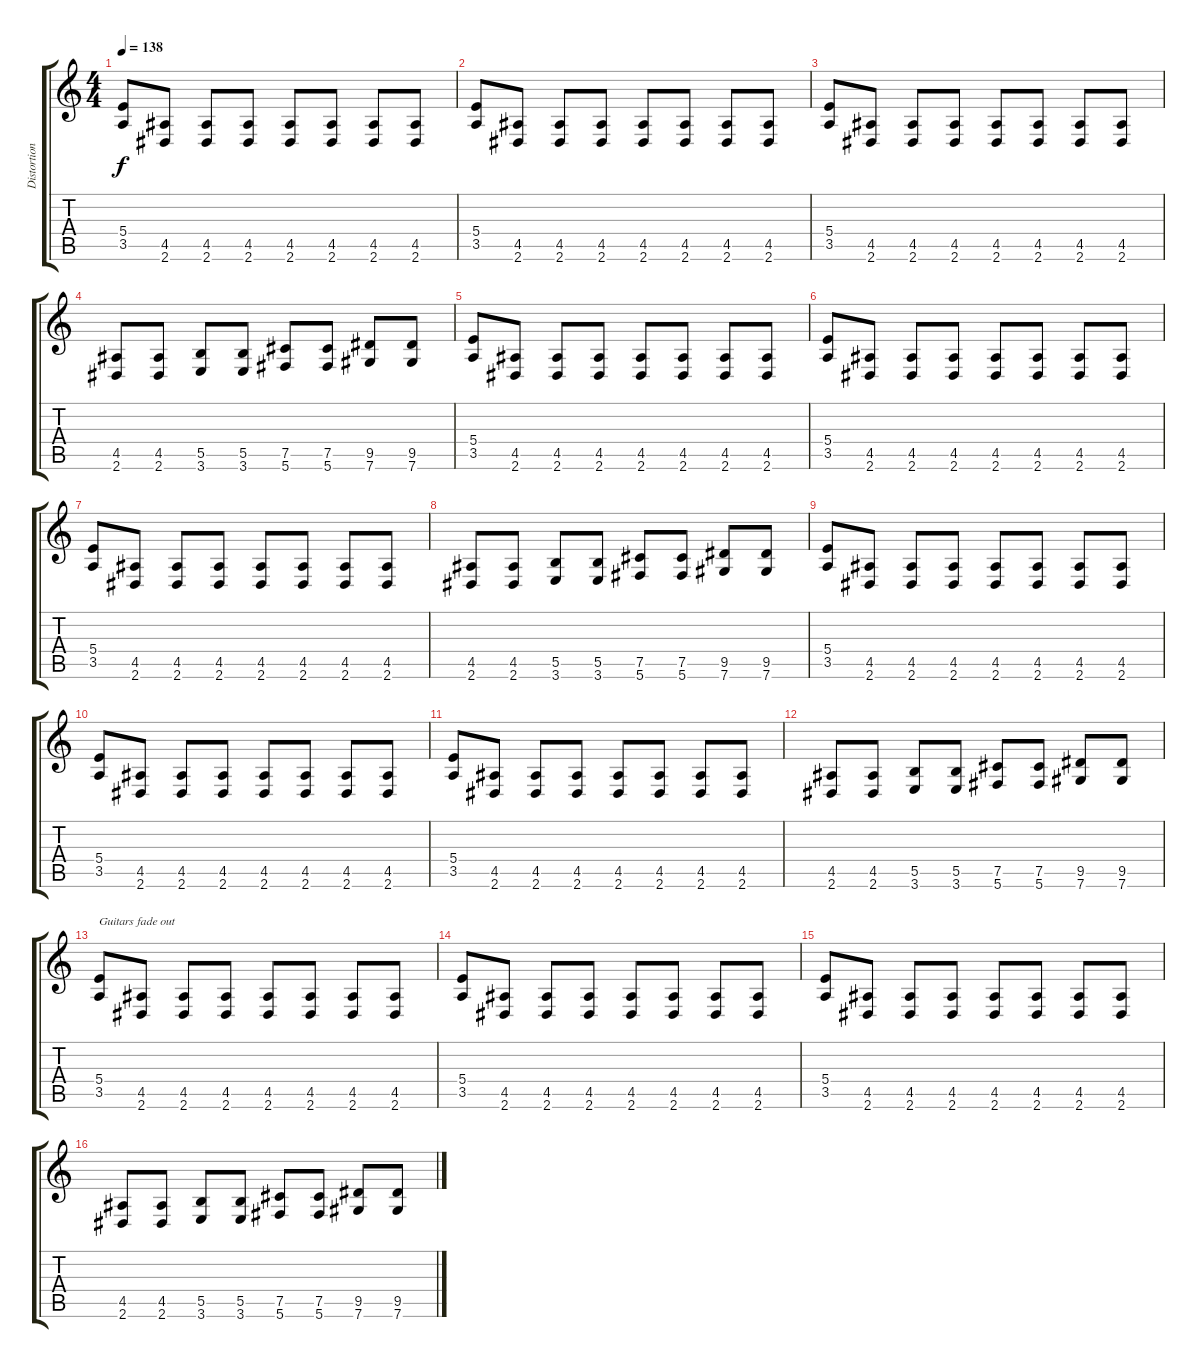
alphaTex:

\track ("Distortion guitar 2" "Distortion") {instrument distortionguitar}
\staff {score tabs}
\tuning (Db4 Ab3 E3 B2 Gb2 Db2) {hide}
\ts (4 4)
\tempo 138
\clef g2
\ks c
(5.4 3.5).8{dy f} (4.5 2.6).8 (4.5 2.6).8 (4.5 2.6).8 (4.5 2.6).8 (4.5 2.6).8 (4.5 2.6).8 (4.5 2.6).8 |
(5.4 3.5).8 (4.5 2.6).8 (4.5 2.6).8 (4.5 2.6).8 (4.5 2.6).8 (4.5 2.6).8 (4.5 2.6).8 (4.5 2.6).8 |
(5.4 3.5).8 (4.5 2.6).8 (4.5 2.6).8 (4.5 2.6).8 (4.5 2.6).8 (4.5 2.6).8 (4.5 2.6).8 (4.5 2.6).8 |
(4.5 2.6).8 (4.5 2.6).8 (5.5 3.6).8 (5.5 3.6).8 (7.5 5.6).8 (7.5 5.6).8 (9.5 7.6).8 (9.5 7.6).8 |
(5.4 3.5).8 (4.5 2.6).8 (4.5 2.6).8 (4.5 2.6).8 (4.5 2.6).8 (4.5 2.6).8 (4.5 2.6).8 (4.5 2.6).8 |
(5.4 3.5).8 (4.5 2.6).8 (4.5 2.6).8 (4.5 2.6).8 (4.5 2.6).8 (4.5 2.6).8 (4.5 2.6).8 (4.5 2.6).8 |
(5.4 3.5).8 (4.5 2.6).8 (4.5 2.6).8 (4.5 2.6).8 (4.5 2.6).8 (4.5 2.6).8 (4.5 2.6).8 (4.5 2.6).8 |
(4.5 2.6).8 (4.5 2.6).8 (5.5 3.6).8 (5.5 3.6).8 (7.5 5.6).8 (7.5 5.6).8 (9.5 7.6).8 (9.5 7.6).8 |
(5.4 3.5).8 (4.5 2.6).8 (4.5 2.6).8 (4.5 2.6).8 (4.5 2.6).8 (4.5 2.6).8 (4.5 2.6).8 (4.5 2.6).8 |
(5.4 3.5).8 (4.5 2.6).8 (4.5 2.6).8 (4.5 2.6).8 (4.5 2.6).8 (4.5 2.6).8 (4.5 2.6).8 (4.5 2.6).8 |
(5.4 3.5).8 (4.5 2.6).8 (4.5 2.6).8 (4.5 2.6).8 (4.5 2.6).8 (4.5 2.6).8 (4.5 2.6).8 (4.5 2.6).8 |
(4.5 2.6).8 (4.5 2.6).8 (5.5 3.6).8 (5.5 3.6).8 (7.5 5.6).8 (7.5 5.6).8 (9.5 7.6).8 (9.5 7.6).8 |
(5.4 3.5).8{txt "Guitars fade out" volume 15} (4.5 2.6).8 (4.5 2.6).8 (4.5 2.6).8 (4.5 2.6).8 (4.5 2.6).8 (4.5 2.6).8 (4.5 2.6).8 |
(5.4 3.5).8{volume 14} (4.5 2.6).8 (4.5 2.6).8 (4.5 2.6).8 (4.5 2.6).8 (4.5 2.6).8 (4.5 2.6).8 (4.5 2.6).8 |
(5.4 3.5).8{volume 13} (4.5 2.6).8 (4.5 2.6).8 (4.5 2.6).8 (4.5 2.6).8 (4.5 2.6).8 (4.5 2.6).8 (4.5 2.6).8 |
(4.5 2.6).8{volume 12} (4.5 2.6).8 (5.5 3.6).8 (5.5 3.6).8 (7.5 5.6).8 (7.5 5.6).8 (9.5 7.6).8 (9.5 7.6).8
